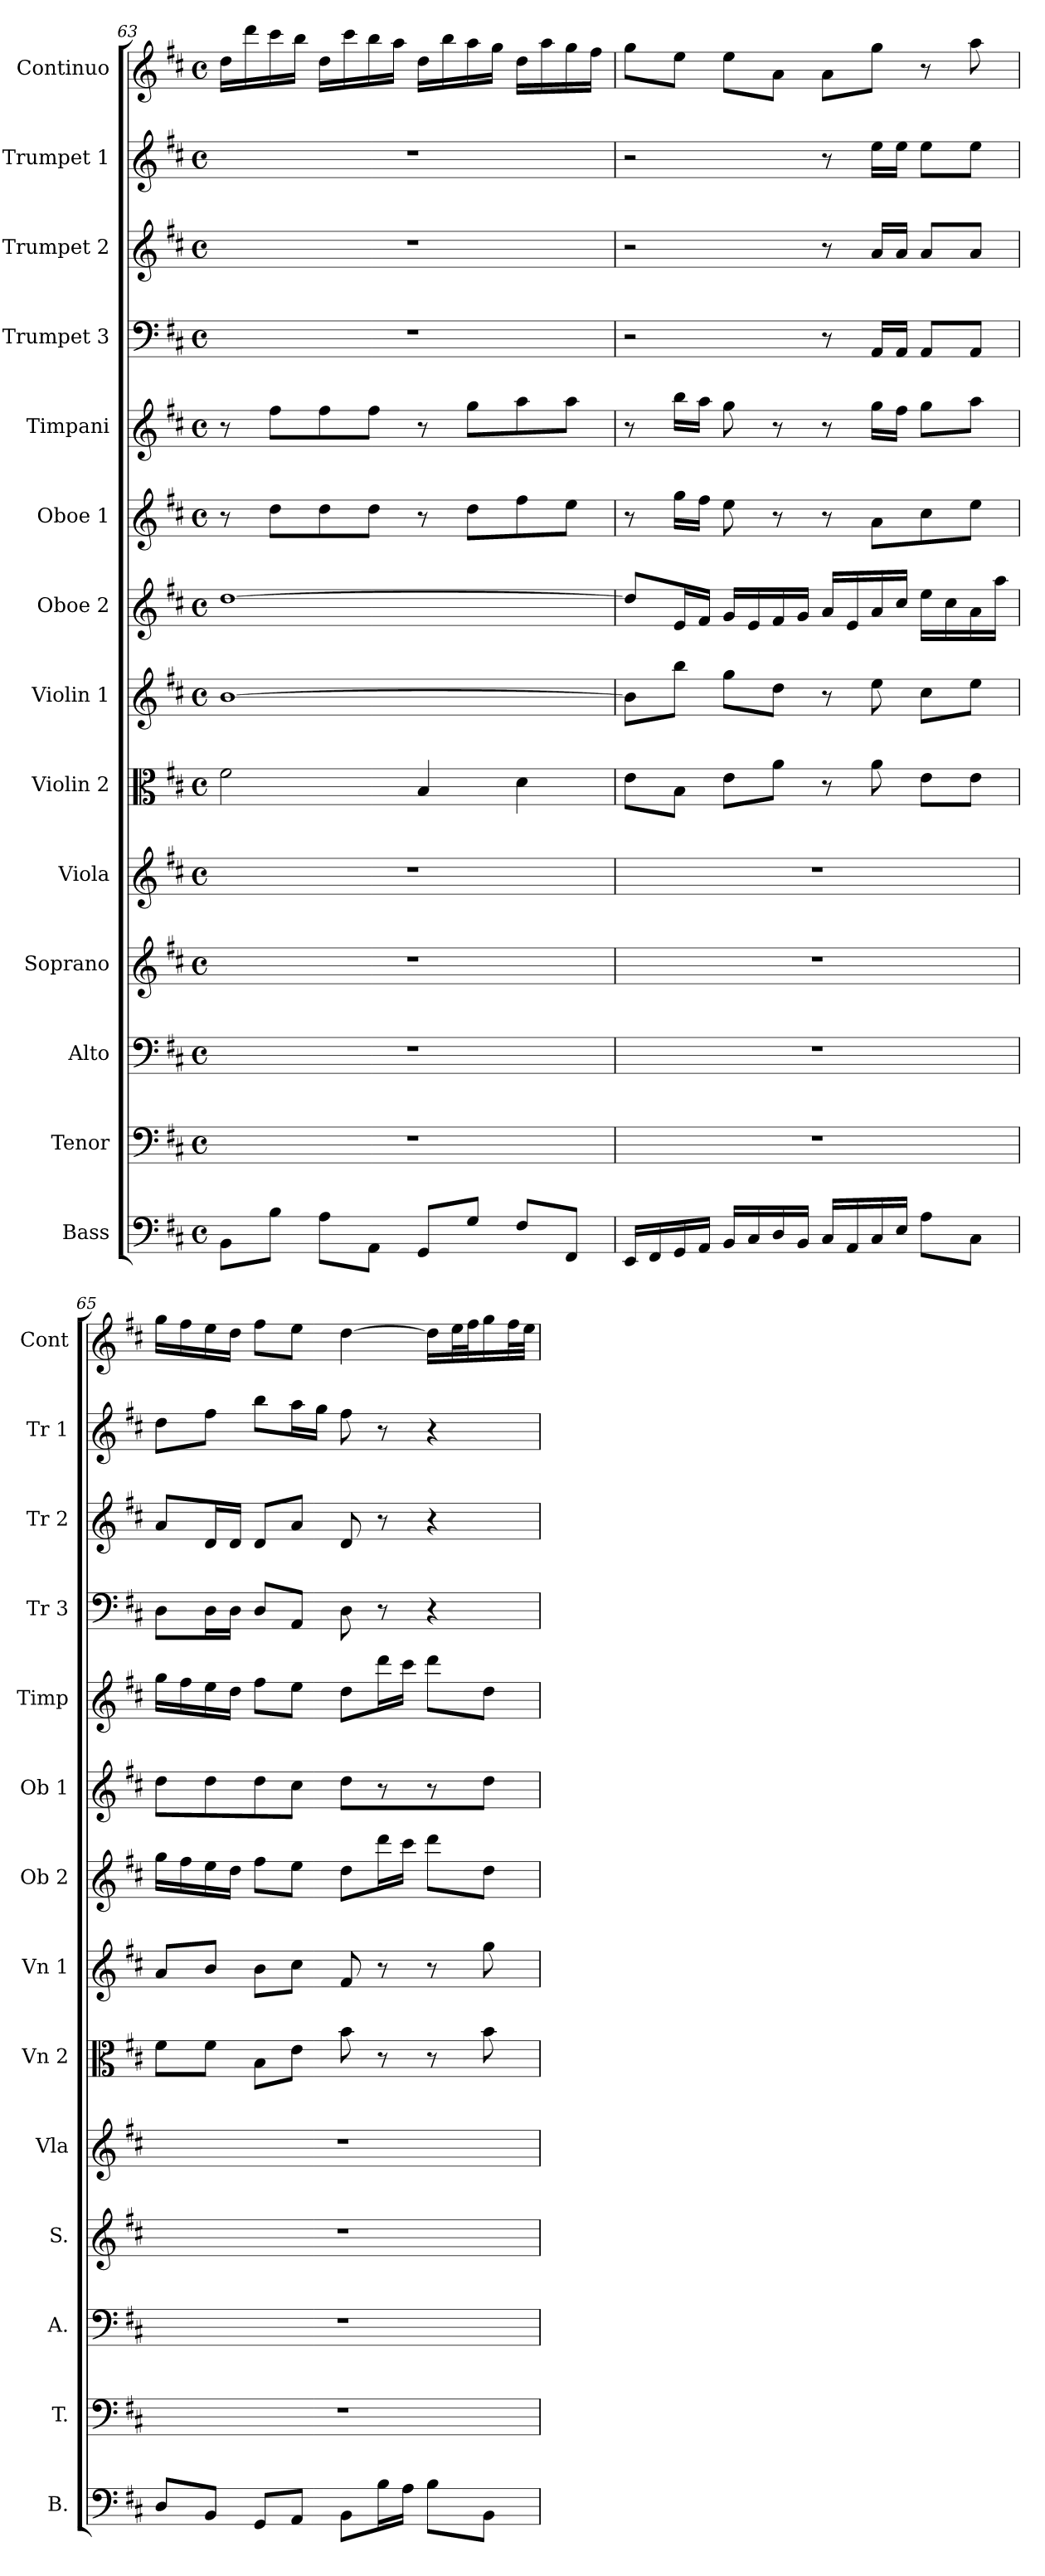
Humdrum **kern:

**kern	**kern	**kern	**kern	**kern	**kern	**kern	**kern	**kern	**kern	**kern	**kern	**kern	**kern
*part14	*part13	*part12	*part11	*part10	*part9	*part8	*part7	*part6	*part5	*part4	*part3	*part2	*part1
*staff14	*staff13	*staff12	*staff11	*staff10	*staff9	*staff8	*staff7	*staff6	*staff5	*staff4	*staff3	*staff2	*staff1
*I"Bass	*I"Tenor	*I"Alto	*I"Soprano	*I"Viola	*I"Violin 2	*I"Violin 1	*I"Oboe 2	*I"Oboe 1	*I"Timpani	*I"Trumpet 3	*I"Trumpet 2	*I"Trumpet 1	*I"Continuo
*I'B.	*I'T.	*I'A.	*I'S.	*I'Vla	*I'Vn 2	*I'Vn 1	*I'Ob 2	*I'Ob 1	*I'Timp	*I'Tr 3	*I'Tr 2	*I'Tr 1	*I'Cont
!!LO:PB:g=z
*clefF4	*clefF4	*clefF4	*clefG2	*clefG2	*clefC3	*clefG2	*clefG2	*clefG2	*clefG2	*clefF4	*clefG2	*clefG2	*clefG2
*k[f#c#]	*k[f#c#]	*k[f#c#]	*k[f#c#]	*k[f#c#]	*k[f#c#]	*k[f#c#]	*k[f#c#]	*k[f#c#]	*k[f#c#]	*k[f#c#]	*k[f#c#]	*k[f#c#]	*k[f#c#]
*D:	*D:	*D:	*D:	*D:	*D:	*D:	*D:	*D:	*D:	*D:	*D:	*D:	*D:
*M4/4	*M4/4	*M4/4	*M4/4	*M4/4	*M4/4	*M4/4	*M4/4	*M4/4	*M4/4	*M4/4	*M4/4	*M4/4	*M4/4
*met(c)	*met(c)	*met(c)	*met(c)	*met(c)	*met(c)	*met(c)	*met(c)	*met(c)	*met(c)	*met(c)	*met(c)	*met(c)	*met(c)
=63	=63	=63	=63	=63	=63	=63	=63	=63	=63	=63	=63	=63	=63
8BB\L	1r	1r	1r	1r	2f#\	[1b	[1dd	8r	8r	1r	1r	1r	16dd\LL
.	.	.	.	.	.	.	.	.	.	.	.	.	16ddd\
8B\J	.	.	.	.	.	.	.	8dd\L	8ff#\L	.	.	.	16ccc#\
.	.	.	.	.	.	.	.	.	.	.	.	.	16bb\JJ
8A\L	.	.	.	.	.	.	.	8dd\	8ff#\	.	.	.	16dd\LL
.	.	.	.	.	.	.	.	.	.	.	.	.	16ccc#\
8AA\J	.	.	.	.	.	.	.	8dd\J	8ff#\J	.	.	.	16bb\
.	.	.	.	.	.	.	.	.	.	.	.	.	16aa\JJ
8GG/L	.	.	.	.	4B/	.	.	8r	8r	.	.	.	16dd\LL
.	.	.	.	.	.	.	.	.	.	.	.	.	16bb\
8G/J	.	.	.	.	.	.	.	8dd\L	8gg\L	.	.	.	16aa\
.	.	.	.	.	.	.	.	.	.	.	.	.	16gg\JJ
8F#/L	.	.	.	.	4d\	.	.	8ff#\	8aa\	.	.	.	16dd\LL
.	.	.	.	.	.	.	.	.	.	.	.	.	16aa\
8FF#/J	.	.	.	.	.	.	.	8ee\J	8aa\J	.	.	.	16gg\
.	.	.	.	.	.	.	.	.	.	.	.	.	16ff#\JJ
=64	=64	=64	=64	=64	=64	=64	=64	=64	=64	=64	=64	=64	=64
16EE/LL	1r	1r	1r	1r	8e\L	8b\L]	8dd/L]	8r	8r	2r	2r	2r	8gg\L
16FF#/	.	.	.	.	.	.	.	.	.	.	.	.	.
16GG/	.	.	.	.	8B\J	8bb\J	16e/L	16gg\LL	16bb\LL	.	.	.	8ee\J
16AA/JJ	.	.	.	.	.	.	16f#/JJ	16ff#\JJ	16aa\JJ	.	.	.	.
16BB/LL	.	.	.	.	8e\L	8gg\L	16g/LL	8ee\	8gg\	.	.	.	8ee\L
16C#/	.	.	.	.	.	.	16e/	.	.	.	.	.	.
16D/	.	.	.	.	8a\J	8dd\J	16f#/	8r	8r	.	.	.	8a\J
16BB/JJ	.	.	.	.	.	.	16g/JJ	.	.	.	.	.	.
16C#/LL	.	.	.	.	8r	8r	16a/LL	8r	8r	8r	8r	8r	8a\L
16AA/	.	.	.	.	.	.	16e/	.	.	.	.	.	.
16C#/	.	.	.	.	8a\	8ee\	16a/	8a\L	16gg\LL	16AA/LL	16a/LL	16ee\LL	8gg\J
16E/JJ	.	.	.	.	.	.	16cc#/JJ	.	16ff#\JJ	16AA/JJ	16a/JJ	16ee\JJ	.
8A\L	.	.	.	.	8e\L	8cc#\L	16ee\LL	8cc#\	8gg\L	8AA/L	8a/L	8ee\L	8r
.	.	.	.	.	.	.	16cc#\	.	.	.	.	.	.
8C#\J	.	.	.	.	8e\J	8ee\J	16a\	8ee\J	8aa\J	8AA/J	8a/J	8ee\J	8aa\
.	.	.	.	.	.	.	16aa\JJ	.	.	.	.	.	.
=65	=65	=65	=65	=65	=65	=65	=65	=65	=65	=65	=65	=65	=65
8D/L	1r	1r	1r	1r	8f#\L	8a/L	16gg\LL	8dd\L	16gg\LL	8D\L	8a/L	8dd\L	16gg\LL
.	.	.	.	.	.	.	16ff#\	.	16ff#\	.	.	.	16ff#\
8BB/J	.	.	.	.	8f#\J	8b/J	16ee\	8dd\	16ee\	16D\L	16d/L	8ff#\J	16ee\
.	.	.	.	.	.	.	16dd\JJ	.	16dd\JJ	16D\JJ	16d/JJ	.	16dd\JJ
8GG/L	.	.	.	.	8B\L	8b\L	8ff#\L	8dd\	8ff#\L	8D/L	8d/L	8bb\L	8ff#\L
8AA/J	.	.	.	.	8e\J	8cc#\J	8ee\J	8cc#\J	8ee\J	8AA/J	8a/J	16aa\L	8ee\J
.	.	.	.	.	.	.	.	.	.	.	.	16gg\JJ	.
8BB\L	.	.	.	.	8b\	8f#/	8dd\L	8dd\L	8dd\L	8D\	8d/	8ff#\	[4dd\
16B\L	.	.	.	.	8r	8r	16ddd\L	8r	16ddd\L	8r	8r	8r	.
16A\JJ	.	.	.	.	.	.	16ccc#\JJ	.	16ccc#\JJ	.	.	.	.
8B\L	.	.	.	.	8r	8r	8ddd\L	8r	8ddd\L	4r	4r	4r	16dd\LL]
.	.	.	.	.	.	.	.	.	.	.	.	.	32ee\L
.	.	.	.	.	.	.	.	.	.	.	.	.	32ff#\J
8BB\J	.	.	.	.	8b\	8gg\	8dd\J	8dd\J	8dd\J	.	.	.	16gg\
.	.	.	.	.	.	.	.	.	.	.	.	.	32ff#\L
.	.	.	.	.	.	.	.	.	.	.	.	.	32ee\JJJ
=	=	=	=	=	=	=	=	=	=	=	=	=	=
*-	*-	*-	*-	*-	*-	*-	*-	*-	*-	*-	*-	*-	*-
